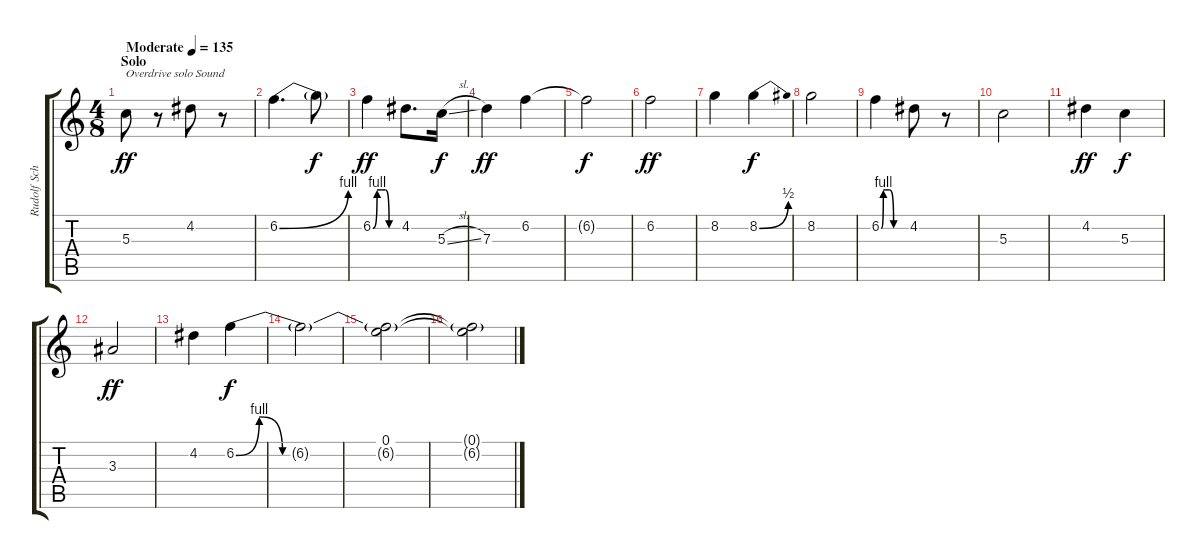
\track ("Rudolf Schenker" "Rudolf Sch") {instrument overdrivenguitar}
\staff {score tabs}
\tuning (E4 B3 G3 D3 A2 E2) {hide}
\ts (4 8)
\section ("" "Solo")
\tempo (135 "Moderate")
\clef g2
\ks c
5.3.8{txt "Overdrive solo Sound" dy ff instrument overdrivenguitar} r.8 4.2.8 r.8 |
6.2{be (bend 0 0 60 4)}.4{d} 6.2{t}.8{dy f} |
6.2{be (custom 0 0 10 4 20 4 30 4 39 0 60 0)}.4{dy ff} 4.2.8{d} 5.3{sl}.16{dy f} |
7.3.4{dy ff} 6.2.4 |
6.2{t}.2{dy f} |
6.2.2{dy ff} |
8.2.4 8.2{be (bend 0 0 60 2)}.4{dy f} |
8.2.2 |
6.2{be (custom 0 0 5 4 10 4 20 4 30 0 60 0)}.4 4.2.8 r.8 |
5.3.2 |
4.2.4{dy ff} 5.3.4{dy f} |
3.3.2{dy ff} |
4.2.4 6.2{be (custom 0 0 5 4 10 0 16 0 40 0 60 0)}.4{dy f} |
6.2{t}.2 |
(0.1 6.2{t}).2 |
(0.1{t} 6.2{t}).2
